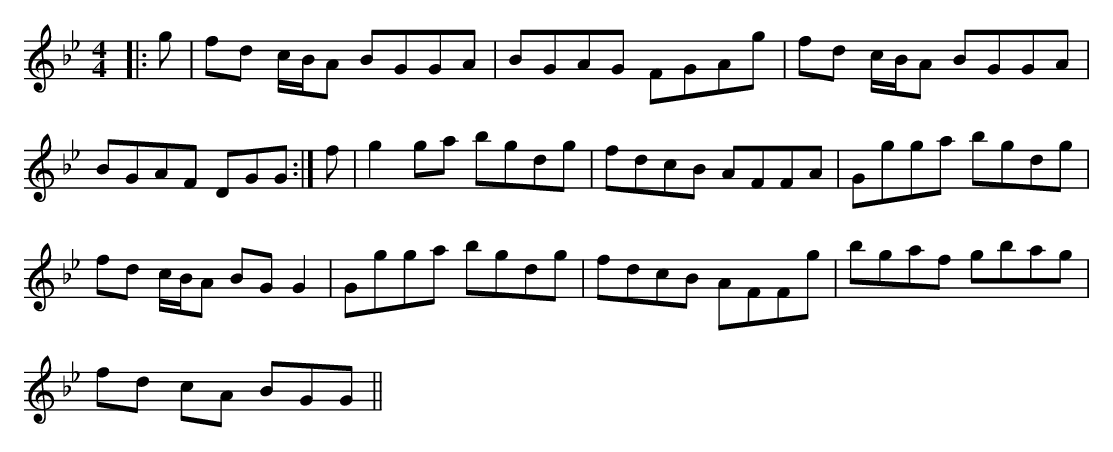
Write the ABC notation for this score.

X:1
M:4/4
K:Gmin
|:g|fd c/B/A BGGA|BGAG FGAg|fd c/B/A BGGA|
BGAF DGG:|f|g2ga bgdg|fdcB AFFA|Ggga bgdg|
fd c/B/A BGG2|Ggga bgdg|fdcB AFFg|bgaf gbag|
fd cA BGG||
